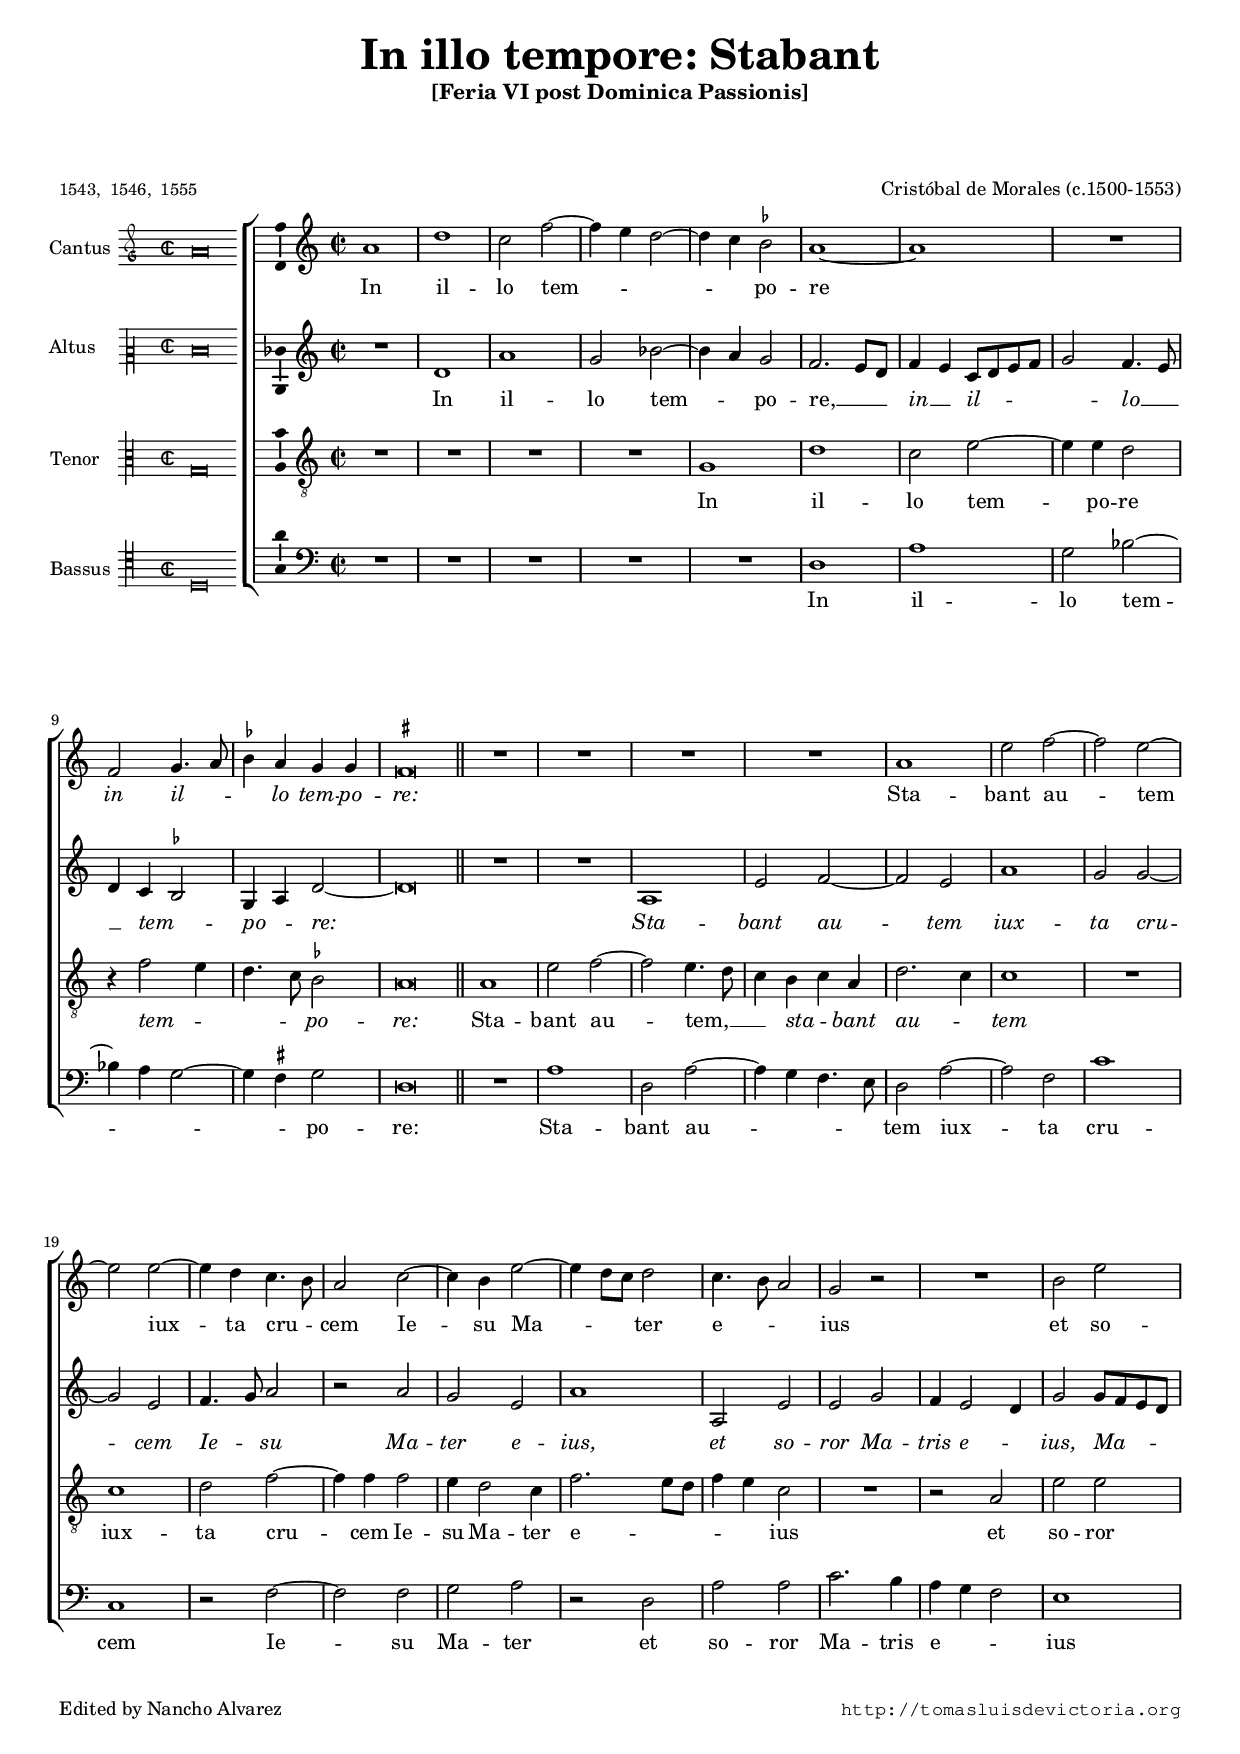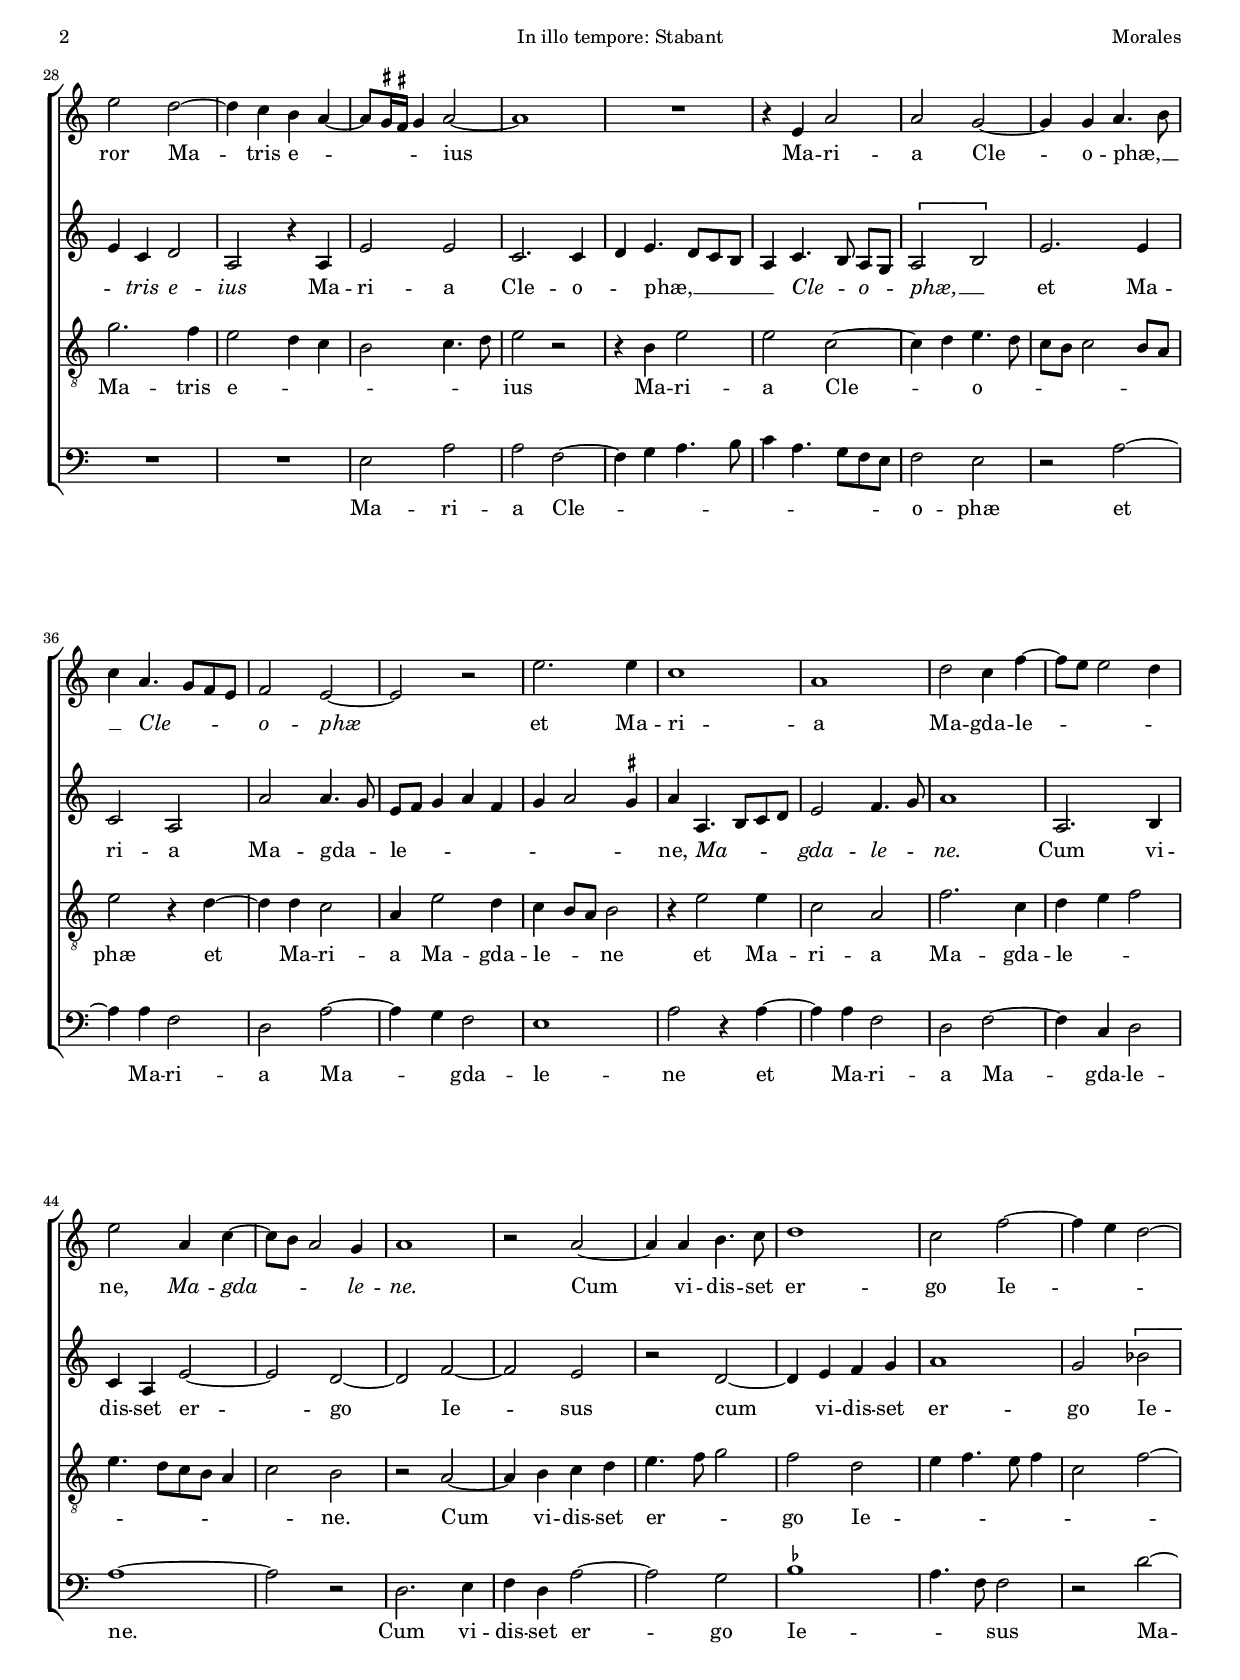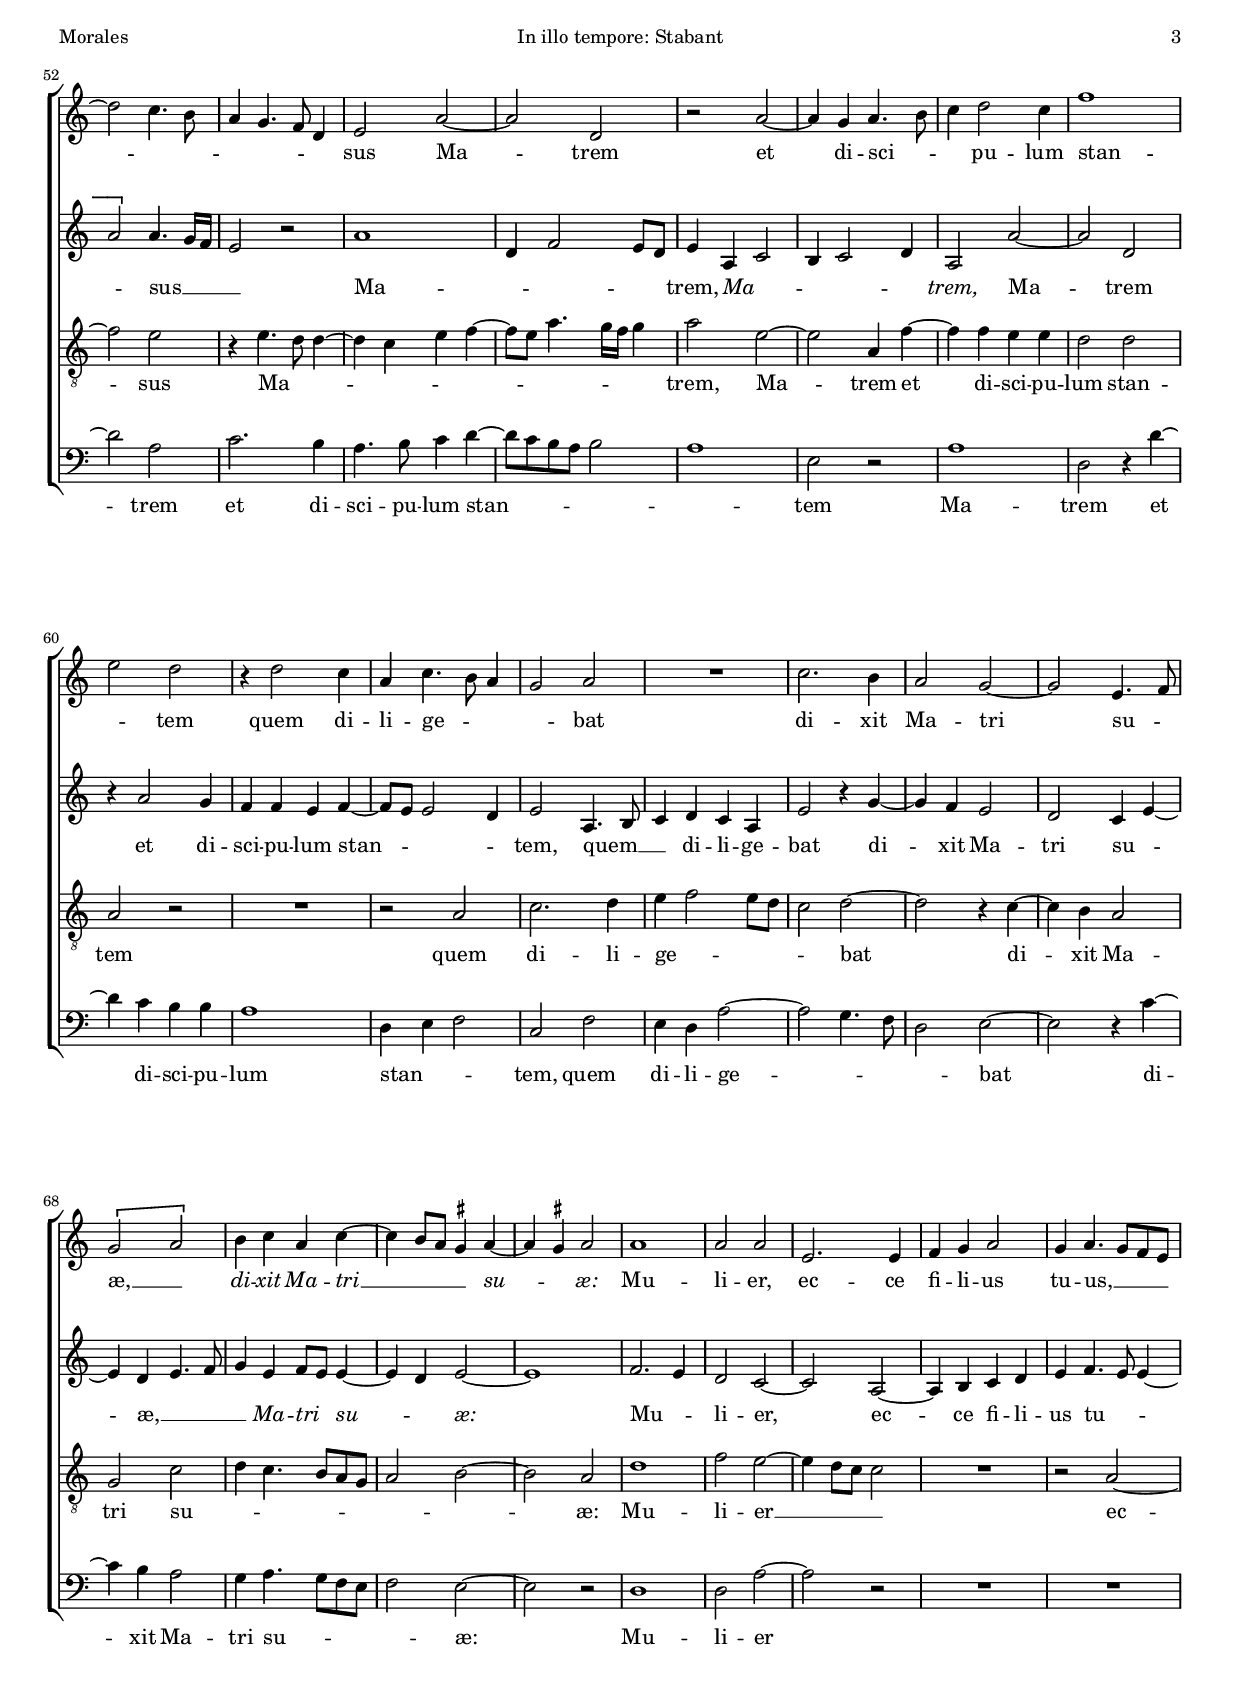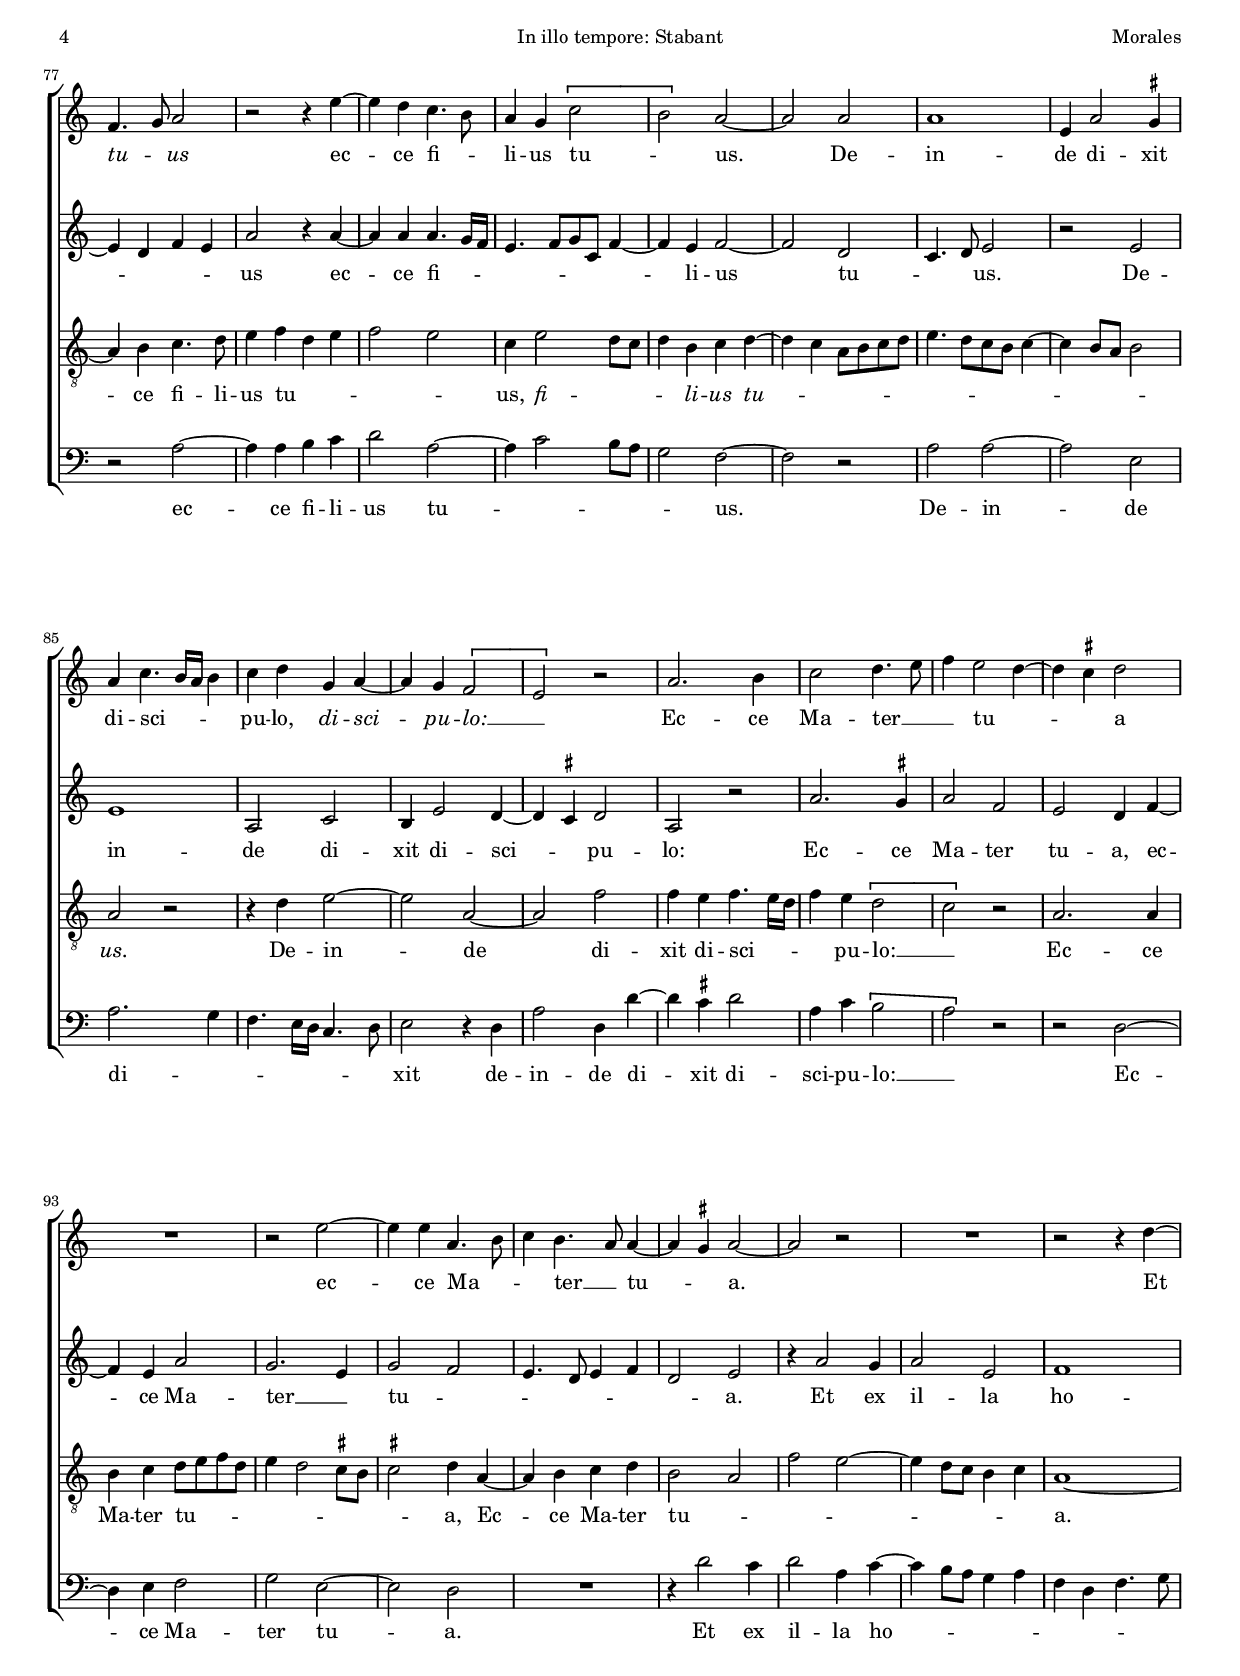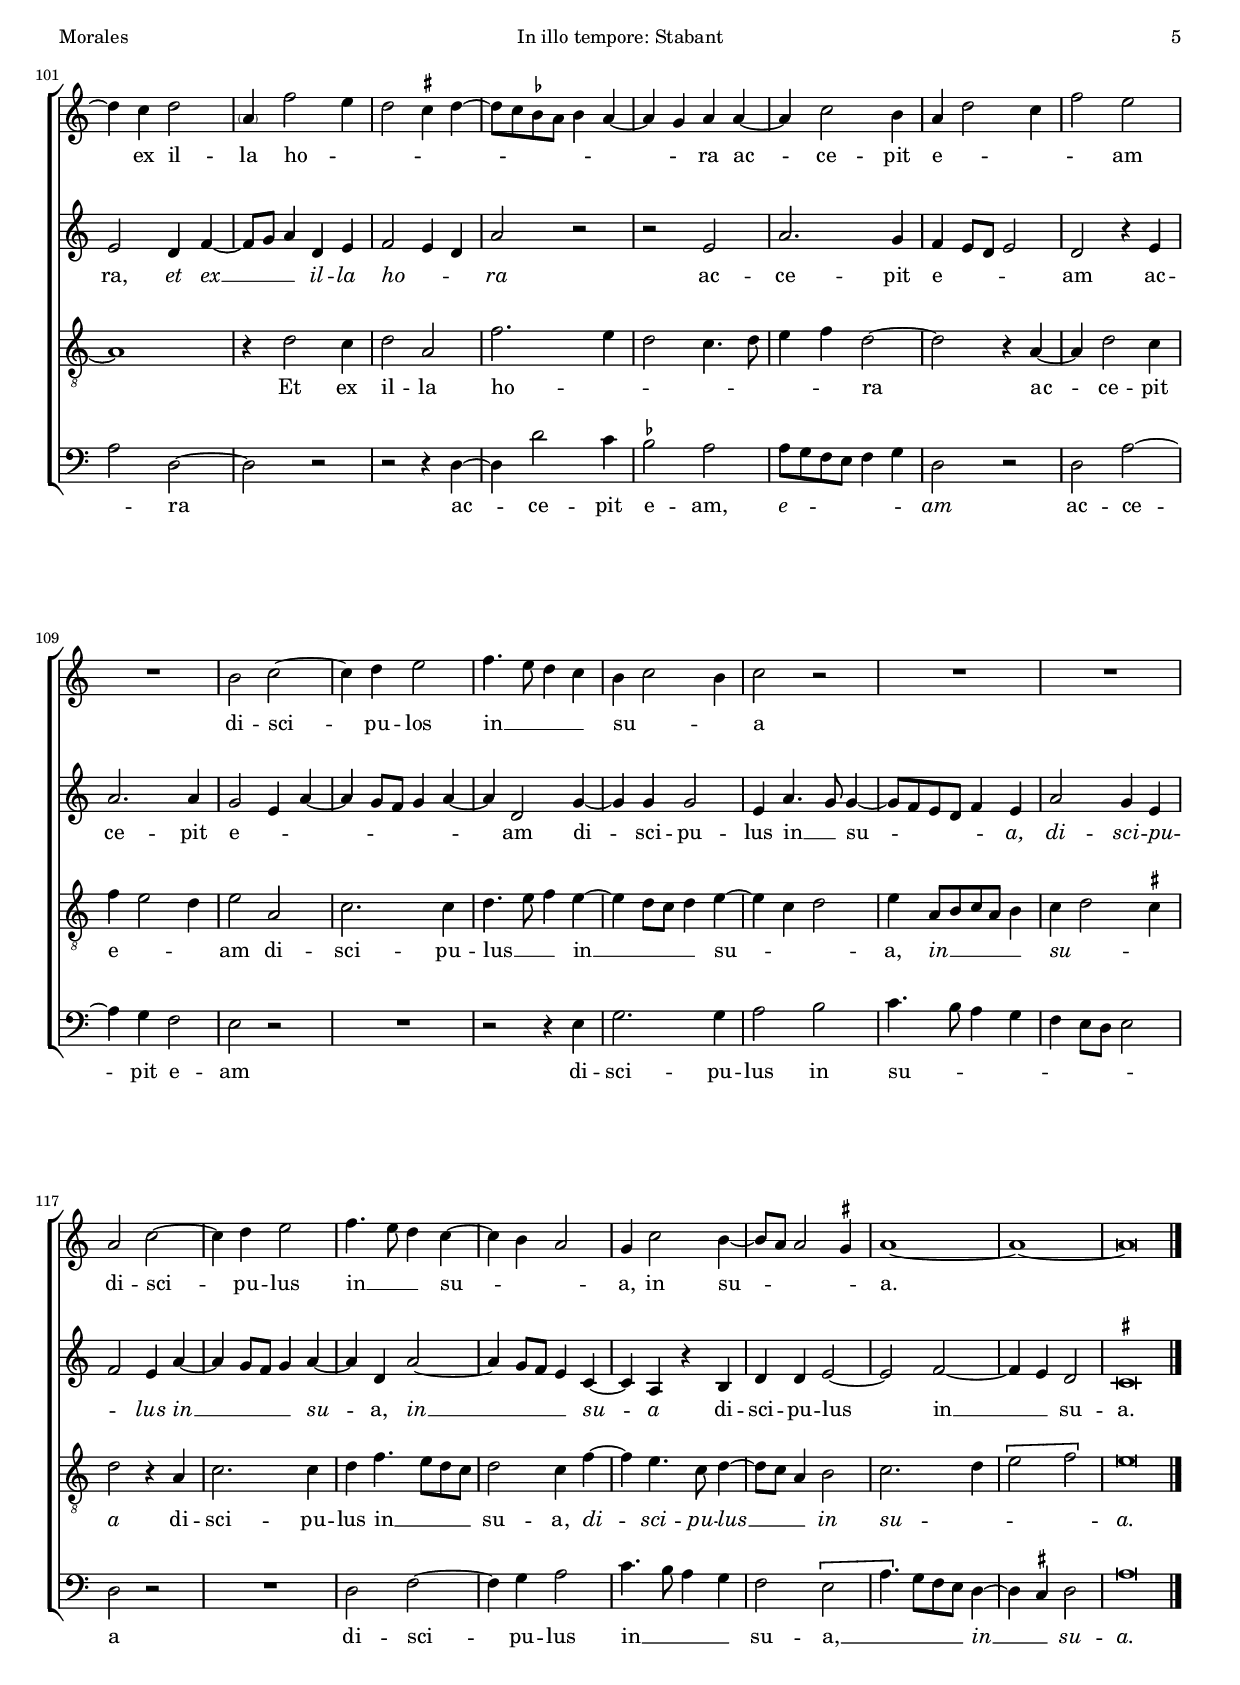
\version "2.18.0"

#(set-default-paper-size "a4")
#(set-global-staff-size 16.4)
#(ly:set-option 'point-and-click #f)
%mobile -s15.5 -i3.2

italicas=\override LyricText.font-shape = #'italic
rectas=\override LyricText.font-shape = #'upright
ss=\once \set suggestAccidentals = ##t
incipitwidth = 20

htitle="In illo tempore: Stabant"
hcomposer="Morales"

\header {
	title=\markup{\fontsize #3 "In illo tempore: Stabant"}
	subtitle="[Feria VI post Dominica Passionis]"
	% die 15 septembris. Festum Dolorum B.M.V.
	subsubtitle=\markup{\column{" " " " " "}}
	composer="Cristóbal de Morales (c.1500-1553)"
        pdfauthor=\composer
	%opus="(-)"
	poet=\markup{\smaller "1543,  1546,  1555"}
	% Venecia, Venecia, Nuremberg
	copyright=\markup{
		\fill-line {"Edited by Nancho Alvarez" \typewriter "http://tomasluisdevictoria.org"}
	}
%	tagline=""
}

global={\key c \major \time 2/2 \skip 1*11 \bar "||"
			\skip 1*114 \bar "|." 
}


cantus=\relative c''{
	a1
	d
	c2 f ~
	f4 e d2 ~
	d4 c \ss bes2
	a1 ~
	a
	R1
	f2 g4. a8
	\ss bes4 a g g
	\ss fis\breve*1/2
	R1*4
	a1
	e'2 f ~
	f e ~
	e e ~
	e4 d c4. b8
	a2 c ~
	c4 b e2 ~
	e4 d8 c d2
	c4. b8 a2
	g r
	R1
	b2 e
	e d ~
	d4 c b a ~
	a8 \ss gis16 \ss fis gis4 a2 ~
	a1
	R1
	r4 e a2
	a2 g ~
	g4 g a4. b8
	c4 a4. g8 f e
	f2 e ~
	e r
	e'2. e4
	c1
	a
	d2 c4 f ~
	f8 e e2 d4
	e2 a,4 c ~
	c8 b a2 g4 % CSIC \ss gis
	a1
	r2 a ~
	a4 a b4. c8
	d1
	c2 f ~
	f4 e d2 ~
	d c4. b8
	a4 g4. f8 d4
	e2 a ~
	a d,
	r2 a' ~
	a4 g a4. b8
	c4 d2 c4
	f1
	e2 d
	r4 d2 c4
	a4 c4. b8 a4
	g2 a
	R1
	c2. b4
	a2 g ~
	g e4. f8
	\[g2 a\]
	b4 c a c ~
	c b8 a \ss gis4 a ~
	a \ss gis a2
	a1
	a2 a
	e2. e4
	f4 g a2
	g4 a4. g8 f e
	f4. g8 a2
	r2 r4 e' ~
	e d c4. b8
	a4 g \[c2
	b\] a ~ % CSIC \ss bes
	a2 a
	a1
	e4 a2 \ss gis4
	a4 c4. b16 a b4
	c4 d g, a ~
	a g \[f2
	e\] r
	a2. b4
	c2 d4. e8
	f4 e2 d4 ~
	d \ss cis4 d2
	R1
	r2 e ~
	e4 e a,4. b8
	c4 b4. a8 a4 ~
	a \ss gis a2 ~
	a r
	R1
	r2 r4 d ~
	d c d2
	\parenthesize a4 f'2 e4 % CSIC errata? \ss bes en lugar de a
	d2 \ss cis4 d ~
	d8 c \ss bes a bes4 a ~
	a g a a ~
	a c2 b4 % CSIC \ss bes
	a4 d2 c4
	f2 e
	R1
	b2 c ~
	c4 d e2
	f4. e8 d4 c
	b4 c2 b4
	c2 r
	R1*2
	a2 c ~
	c4 d e2
	f4. e8 d4 c ~
	c b a2
	g4 c2 b4 ~
	b8 a a2 \ss gis4
	a1 ~
	a ~
	a\breve*1/2
}

altus=\relative c'{
	R1
	d1
	a'
	g2 bes2 ~
	bes4 a g2
	f2. e8 d
	f4 e c8 d e f
	g2 f4. e8
	d4 c \ss bes2
	g4 a d2 ~
	d\breve*1/2
	R1*2
	a1
	e'2 f ~
	f e
	a1
	g2 g ~
	g e
	f4. g8 a2
	r a
	g e
	a1
	a,2 e'
	e g
	f4 e2 d4
	g2 g8 f e d
	e4 c d2
	a2 r4 a
	e'2 e
	c2. c4
	d e4. d8 c b
	a4 c4. b8 a[ g]
	\[a2 b\]
	e2. e4
	c2 a
	a'2 a4. g8
	e f g4 a f
	g4 a2 \ss gis4
	a4 a,4. b8 c d
	e2 f4. g8
	a1
	a,2. b4
	c4 a e'2 ~
	e d ~
	d f ~
	f e
	r d ~
	d4 e f g
	a1
	g2 \[bes
	a\] a4. g16 f
	e2 r
	a1
	d,4 f2 e8 d
	e4 a, c2
	b4 c2 d4
	a2 a' ~
	a d,
	r4 a'2 g4
	f f e f ~
	f8 e e2 d4
	e2 a,4. b8
	c4 d c a
	e'2 r4 g ~
	g f e2
	d c4 e ~
	e d e4. f8
	g4 e f8 e e4 ~
	e d e2 ~
	e1
	f2. e4
	d2 c ~
	c a ~
	a4 b c d
	e4 f4. e8 e4 ~
	e d f e
	a2 r4 a ~
	a a a4. g16 f
	e4. f8[ g c,] f4 ~
	f e f2 ~
	f d
	c4. d8 e2
	r2 e
	e1
	a,2 c
	b4 e2 d4 ~
	d \ss cis4 d2
	a r
	a'2. \ss gis4
	a2 f
	e d4 f ~
	f e a2
	g2. e4
	g2 f
	e4. d8 e4 f 
	d2 e
	r4 a2 g4
	a2 e
	f1
	e2 d4 f ~
	f8 g a4 d, e
	f2 e4 d
	a'2 r
	r2 e
	a2. g4
	f e8 d e2
	d r4 e
	a2. a4
	g2 e4 a ~
	a g8 f g4 a ~
	a d,2 g4 ~
	g g g2
	e4 a4. g8 g4 ~
	g8 f e d f4 e
	a2 g4 e
	f2 e4 a ~
	a g8 f g4 a ~
	a d, a'2 ~
	a4 g8 f e4 c ~
	c a r b
	d d e2 ~
	e f ~
	f4 e d2
	\ss cis\breve*1/2
}

tenor=\relative c'{
	R1*4
	g1
	d'
	c2 e ~
	e4 e d2
	r4 f2 e4
	d4. c8 \ss bes2
	a\breve*1/2
	a1
	e'2 f ~
	f e4. d8 
	c4 b c a % CSIC \ss bes
	d2. c4
	c1
	R1
	c1
	d2 f ~
	f4 f f2
	e4 d2 c4
	f2. e8 d
	f4 e c2
	R1
	r2 a
	e' e
	g2. f4
	e2 d4 c
	b2 c4. d8
	e2 r
	r4 b e2
	e c ~
	c4 d e4. d8
	c b c2 b8 a
	e'2 r4 d ~
	d d c2
	a4 e'2 d4
	c4 b8 a b2
	r4 e2 e4
	c2 a
	f'2. c4
	d e f2
	e4. d8[ c b] a4
	c2 b
	r a ~
	a4 b c d
	e4. f8 g2
	f2 d
	e4 f4. e8 f4
	c2 f ~
	f e
	r4 e4. d8 d4 ~
	d c e f ~
	f8 e a4. g16 f g4
	a2 e ~
	e a,4 f' ~
	f f e e
	d2 d
	a2 r
	R1
	r2 a
	c2. d4
	e4 f2 e8 d
	c2 d ~
	d r4 c ~
	c b a2
	g c
	d4 c4. b8 a g
	a2 b ~
	b a 
	d1
	f2 e ~
	e4 d8 c c2
	R1
	r2 a ~
	a4 b c4. d8
	e4 f d e
	f2 e
	c4 e2 d8 c
	d4 b c d ~ % CSIC \ss bes
	d4 c a8 b c d
	e4. d8[ c b] c4 ~
	c b8 a b2
	a2 r2
	r4 d e2 ~
	e a, ~
	a f'
	f4 e f4. e16 d
	f4 e \[d2
	c\] r
	a2. a4
	b c d8 e f d
	e4 d2 \ss cis 8 b
	\ss cis2 d4 a ~
	a b c d
	b2 a 
	f' e ~
	e4 d8 c b4 c % CSIC \ss bes
	a1 ~
	a
	r4 d2 c4
	d2 a
	f'2. e4
	d2 c4. d8
	e4 f d2 ~
	d r4 a ~
	a d2 c4
	f4 e2 d4
	e2 a,
	c2. c4
	d4. e8 f4 e ~
	e d8 c d4 e ~
	e c d2
	e4 a,8[ b c a] b4
	c4 d2 \ss cis4
	d2 r4 a
	c2. c4
	d f4. e8 d c
	d2 c4 f ~
	f e4. c8 d4 ~
	d8 c a4 b2
	c2. d4
	\[e2 f\]
	e\breve*1/2
}

bassus=\relative c{
	R1*5
	d1
	a'
	g2 bes ~
	bes4 a g2 ~
	g4 \ss fis g2
	d\breve*1/2
	R1
	a'1
	d,2 a' ~
	a4 g f4. e8 d2 a' ~
	a f
	c'1
	c,
	r2 f ~
	f f 
	g a
	r d,
	a' a
	c2. b4
	a g f2
	e1
	R1*2
	e2 a
	a f ~
	f4 g a4. b8
	c4 a4. g8 f e
	f2 e
	r a ~
	a4 a f2
	d a' ~
	a4 g f2
	e1
	a2 r4 a ~
	a4 a f2
	d f ~
	f4 c d2
	a'1 ~
	a2 r
	d,2. e4
	f4 d a'2 ~
	a g
	\ss bes1
	a4. f8 f2 % sic?
	r2 d' ~
	d a
	c2. b4
	a4. b8 c4 d ~
	d8 c b a b2
	a1
	e2 r
	a1
	d,2 r4 d' ~
	d c b b
	a1
	d,4 e f2
	c f
	e4 d a'2 ~
	a g4. f8
	d2 e ~
	e r4 c' ~
	c4 b a2
	g4 a4. g8 f e
	f2 e ~
	e r 
	d1 d2 a' ~
	a r
	R1*2
	r2 a ~
	a4 a b c 
	d2 a ~
	a4 c2 b8 a % CSIC \ss bes
	g2 f ~
	f r
	a2 a ~
	a e
	a2. g4
	f4. e16 d c4. d8
	e2 r4 d 
	a'2 d,4 d' ~
	d \ss cis d2
	a4 c \[b2
	a\] r
	r d, ~
	d4 e f2
	g e ~
	e d
	R1
	r4 d'2 c4
	d2 a4 c ~
	c b8 a g4 a % CSIC \ss bes
	f4 d f4. g8
	a2 d, ~
	d r
	r r4 d ~
	d d'2 c4
	\ss bes2 a 
	a8 g f e f4 g
	d2 r
	d a' ~
	a4 g f2
	e r
	R1
	r2 r4 e
	g2. g4
	a2 b
	c4. b8 a4 g
	f e8 d e2
	d r
	R1
	d2 f ~
	f4 g a2
	c4. b8 a4 g
	f2 \[e
	a4.\] g8[ f e] d4 ~
	d \ss cis d2 
	a'\breve*1/2
}

textocantus=\lyricmode{
In il -- lo tem -- _ _ _ po -- re
\italicas 
in il -- _ _ lo tem -- po -- re:
\rectas
Sta -- bant au -- tem iux -- ta cru -- _ cem Ie -- su Ma -- _ _ ter e -- _ _ ius
et so -- ror Ma -- tris e -- _ _ _ _ ius
Ma -- ri -- a Cle -- o -- phæ, __ _ _ 
\italicas 
Cle -- _ _ _ o -- phæ
\rectas
et Ma -- ri -- a Ma -- gda -- le -- _ _ _ ne,
\italicas 
Ma -- gda -- _ _ le -- ne.
\rectas 
Cum vi -- dis -- set er -- go Ie -- _ _ _ _ _ _ _ _ sus Ma -- trem
et di -- sci -- _ _ pu -- lum stan -- _ tem
quem di -- li -- ge -- _ _ _ bat
di -- xit Ma -- tri su -- _ æ, __ _ 
\italicas 
di -- xit Ma -- tri __ _ _ _ su -- _ æ:
\rectas 
Mu -- li -- er,
ec -- ce fi -- li -- us tu -- us, __ _ _ _ 
\italicas tu -- _ us
\rectas
ec -- ce fi -- _ li -- us tu -- _ us.
De -- in -- de di -- xit di -- sci -- _ _ _ pu -- lo,
\italicas 
di -- sci -- pu -- lo: __ _ 
\rectas 
Ec -- ce Ma -- ter __ _ _ tu -- _ _ a
ec -- ce Ma -- _ _ ter __ _ tu -- _ a.
Et ex il -- la ho -- _ _ _ _ _ _ _ _ _ _ ra ac -- ce -- pit e -- _ _ _ am
di -- sci -- pu -- los in __ _ _ _ su -- _ _ a
di -- sci -- pu -- lus in __ _ _ su -- _ _ a,
in su -- _ _ _ a.
}

textoaltus=\lyricmode{
In il -- lo tem -- _ po -- re, __ _ _ 
\italicas 
in __ _ il -- _ _ _ _ lo __ _ _ tem -- _ po -- _ re:
Sta -- bant au -- tem iux -- ta cru -- cem Ie -- _ su
Ma -- ter e -- ius,
et so -- ror Ma -- tris e -- _ ius,
\italicas 
Ma -- _ _ _ _ tris e -- ius
\rectas
Ma -- ri -- a Cle -- o -- _ phæ, __ _ _ _ _ 
\italicas 
Cle -- _ o -- _ phæ, __ _ 
\rectas 
et Ma -- ri -- a Ma -- gda -- _ le -- _ _ _ _ _ _ _ ne,
\italicas 
Ma -- _ _ _ gda -- le -- _ ne.
\rectas 
Cum vi -- dis -- set er -- go Ie -- sus
cum vi -- dis -- set er -- go Ie -- _ sus __ _ _ _ 
Ma -- _ _ _ _ trem,
\italicas 
Ma -- _ _ _ _ trem,
\rectas 
Ma -- trem
et di -- sci -- pu -- lum stan -- _ _ _ tem,
quem __ _ _ di -- li -- ge -- bat
di -- xit Ma -- tri su -- _ æ, __ _ _ _ 
\italicas 
Ma -- tri _ su -- _ æ:
\rectas 
Mu -- _ li -- er,
ec -- ce fi -- li -- us tu -- _ _ _ _ _ us
ec -- ce fi -- _ _ _ _ _ _ _ li -- us
tu -- _ _ us.
De -- in -- de di -- xit di -- sci -- _ pu -- lo:
Ec -- ce Ma -- ter tu -- a,
ec -- ce Ma -- ter __ _ tu -- _ _ _ _ _ _ a.
Et ex il -- la ho -- ra,
\italicas 
et ex __ _ _ il -- la ho -- _ _ ra
\rectas 
ac -- ce -- pit e -- _ _ _ am
ac -- ce -- pit e -- _ _ _ _ _ _ am
di -- sci -- pu -- lus in __ _ su -- _ _ _ _ \italicas a,
di -- sci -- pu -- _ lus in __ _ _ _ su -- \rectas a,
\italicas 
in __ _ _ _ su -- a
\rectas 
di -- sci -- pu -- lus in __ _ su -- a.
}

textotenor=\lyricmode{
In il -- lo tem -- po -- re
\italicas 
tem -- _ _ _ po -- re:
\rectas 
Sta -- bant au -- tem, __ _ _ 
\italicas 
sta -- _ bant au -- _ tem
\rectas
iux -- ta cru -- cem Ie -- su Ma -- ter e -- _ _ _ _ ius
et so -- ror
Ma -- tris e -- _ _ _ _ _ ius
Ma -- ri -- a Cle -- _ o -- _ _ _ _ _ _ phæ
et Ma -- ri -- a Ma -- gda -- le -- _ _ ne
et Ma -- ri -- a Ma -- gda -- le -- _ _ _ _ _ _ _ _ ne.
Cum vi -- dis -- set er -- _ _ go Ie -- _ _ _ _ _ _ sus
Ma -- _ _ _ _ _ _ _ _ _ _ trem,
Ma -- trem
et di -- sci -- pu -- lum stan -- tem
quem di -- li -- ge -- _ _ _ _ bat
di -- xit Ma -- tri su -- _ _ _ _ _ _ _ æ:
Mu -- li -- er __ _ _ _ 
ec -- ce fi -- li -- us tu -- _ _ _ _ us,
\italicas 
fi -- _ _ _ li -- us tu -- _ _ _ _ _ _ _ _ _ _ _ _ _ us.
\rectas 
De -- in -- de di -- xit di -- sci -- _ _ _ pu -- lo: __ _ 
Ec -- ce Ma -- ter tu -- _ _ _ _ _ _ _ _ a,
Ec -- ce Ma -- ter tu -- _ _ _ _ _ _ _ a.
Et ex il -- la ho -- _ _ _ _ _ _ ra
ac -- ce -- pit e -- _ _ am di -- sci -- pu -- lus __ _ _ in __ _ _ _ su -- _ _ a,
\italicas 
in __ _ _ _ _ su -- _ _ a
\rectas 
di -- sci -- pu -- lus in __ _ _ _ su -- a,
\italicas 
di -- sci -- pu -- lus __ _ _ in su -- _ _ _ a.
}

textobassus=\lyricmode{
In il -- lo tem -- _ _ _ po -- re:
Sta -- bant au -- _ _ _ tem iux -- ta cru -- cem
Ie -- su Ma -- ter
et so -- ror Ma -- tris e -- _ _ ius
Ma -- ri -- a Cle -- _ _ _ _ _ _ _ _ o -- phæ
et Ma -- ri -- a Ma -- _ gda -- le -- ne
et Ma -- ri -- a Ma -- gda -- le -- ne.
Cum vi -- dis -- set er -- go Ie -- _ _ sus
Ma -- trem et di -- sci -- pu -- lum stan -- _ _ _ _ _ tem
Ma -- trem
et di -- sci -- pu -- lum stan -- _ _ tem,
quem di -- li -- ge -- _ _ _ bat
di -- xit Ma -- tri su -- _ _ _ _ æ:
Mu -- li -- er
ec -- ce fi -- li -- us tu -- _ _ _ _ us.
De -- in -- de di -- _ _ _ _ _ _ xit
de -- in -- de di -- xit di -- sci -- pu -- lo: __ _ 
Ec -- ce Ma -- ter tu -- a.
Et ex il -- la ho -- _ _ _ _ _ _ _ _ _ ra
ac -- ce -- pit e -- am,
\italicas 
e -- _ _ _ _ _ am
\rectas 
ac -- ce -- pit e -- am
di -- sci -- pu -- lus in su -- _ _ _ _ _ _ _ a
di -- sci -- pu -- lus in __ _ _ _ su -- a, __ _ _ _ _ 
\italicas 
in __ _ su -- a.
}


incipitcantus=\markup{
	\score{
		{ 
		\set Staff.instrumentName="Cantus "
		\override NoteHead.style = #'neomensural
		\override Staff.TimeSignature.style = #'neomensural
		\cadenzaOn 
		\clef "petrucci-g"
		\key c \major
		\time 2/2
		a'\breve
		} 
	\layout { line-width=\incipitwidth indent = 0 }
	}
}

incipitaltus=\markup{
	\score{
		{ 
		\set Staff.instrumentName="Altus    "
		\override NoteHead.style = #'neomensural 
		\override Staff.TimeSignature.style = #'neomensural
		\cadenzaOn 
		\clef "petrucci-c2"
		\key c \major
		\time 2/2
		d'\breve
		} 
	\layout { line-width=\incipitwidth indent = 0 }
	}
}


incipittenor=\markup{
	\score{
		{ 
		\set Staff.instrumentName="Tenor   "
		\override NoteHead.style = #'neomensural 
		\override Staff.TimeSignature.style = #'neomensural
		\cadenzaOn 
		\clef "petrucci-c3"
		\key c \major
		\time 2/2
		g\breve
		} 
	\layout { line-width=\incipitwidth indent=0 }
	}
}

incipitbassus=\markup{
	\score{
		{ 
		\set Staff.instrumentName="Bassus "
		\override NoteHead.style = #'neomensural
		\override Staff.TimeSignature.style = #'neomensural
		\cadenzaOn 
		\clef "petrucci-c4"
		\key c \major
		\time 2/2
		d\breve
		} 
	\layout { line-width=\incipitwidth indent = 0 }
	}
}


\score {\transpose c' c'{
\new ChoirStaff<<

	\new Staff <<\global
	\new Voice="v1" {
		\set Staff.instrumentName=\incipitcantus
		\clef "treble"
		\cantus }
	\new Lyrics \lyricsto "v1" {\textocantus }
	>>

	\new Staff <<\global
	\new Voice="v2" {
		\set Staff.instrumentName=\incipitaltus
		\clef "treble"
		\altus }
	\new Lyrics \lyricsto "v2" {\textoaltus }
	>>
	
	\new Staff <<\global
	\new Voice="v3" {
		\set Staff.instrumentName=\incipittenor
		\clef "G_8"
		\tenor }
	\new Lyrics \lyricsto "v3" {\textotenor }
	>>

	\new Staff <<\global
	\new Voice="v4" {
		\set Staff.instrumentName=\incipitbassus
		\clef "bass"
		\bassus }
	\new Lyrics \lyricsto "v4" {\textobassus }
	>>
	
>>

	} % transpose

\layout{ 
	\context {\Lyrics 
		\override VerticalAxisGroup.staff-affinity = #UP
		\override VerticalAxisGroup.nonstaff-relatedstaff-spacing =
			#'((basic-distance . 0) (minimum-distance . 0) (padding . 1))
		\override LyricText.font-size = #1.2
		\override LyricHyphen.minimum-distance = #0.5
	}
	\context {\Score 
		\override BarNumber.padding = #2 
	}
	\context {\Voice 
		%melismaBusyProperties = #'()
		%autoBeaming = ##f
	}
	%\context { \Staff \RemoveEmptyStaves }
	\context {\Staff 
		\override VerticalAxisGroup.staff-staff-spacing =
			#'((basic-distance . 11) (minimum-distance . 0) (padding . 1))
		\consists Ambitus_engraver 
		\override LigatureBracket.padding = #1
	}
}

%\midi {}

}


\paper{
	evenHeaderMarkup=\markup  \fill-line { \fromproperty #'page:page-number-string \htitle \hcomposer }
	oddHeaderMarkup= \markup  \fill-line { \on-the-fly #not-first-page \hcomposer \on-the-fly #not-first-page \htitle \on-the-fly #not-first-page \fromproperty #'page:page-number-string }
	%system-count=8
	ragged-last-bottom = ##f
	indent=3.3\cm
	system-system-spacing =
	#'((basic-distance . 20) (minimum-distance . 0) (padding . 5))
	top-system-spacing = % header
	#'((basic-distance . 8) (minimum-distance . 0) (padding . 0))
	last-bottom-spacing = % footer
	#'((basic-distance . 12) (minimum-distance . 0) (padding . 0))
	%top-markup-spacing #'basic-distance = 0
	markup-system-spacing #'basic-distance = 20

}
